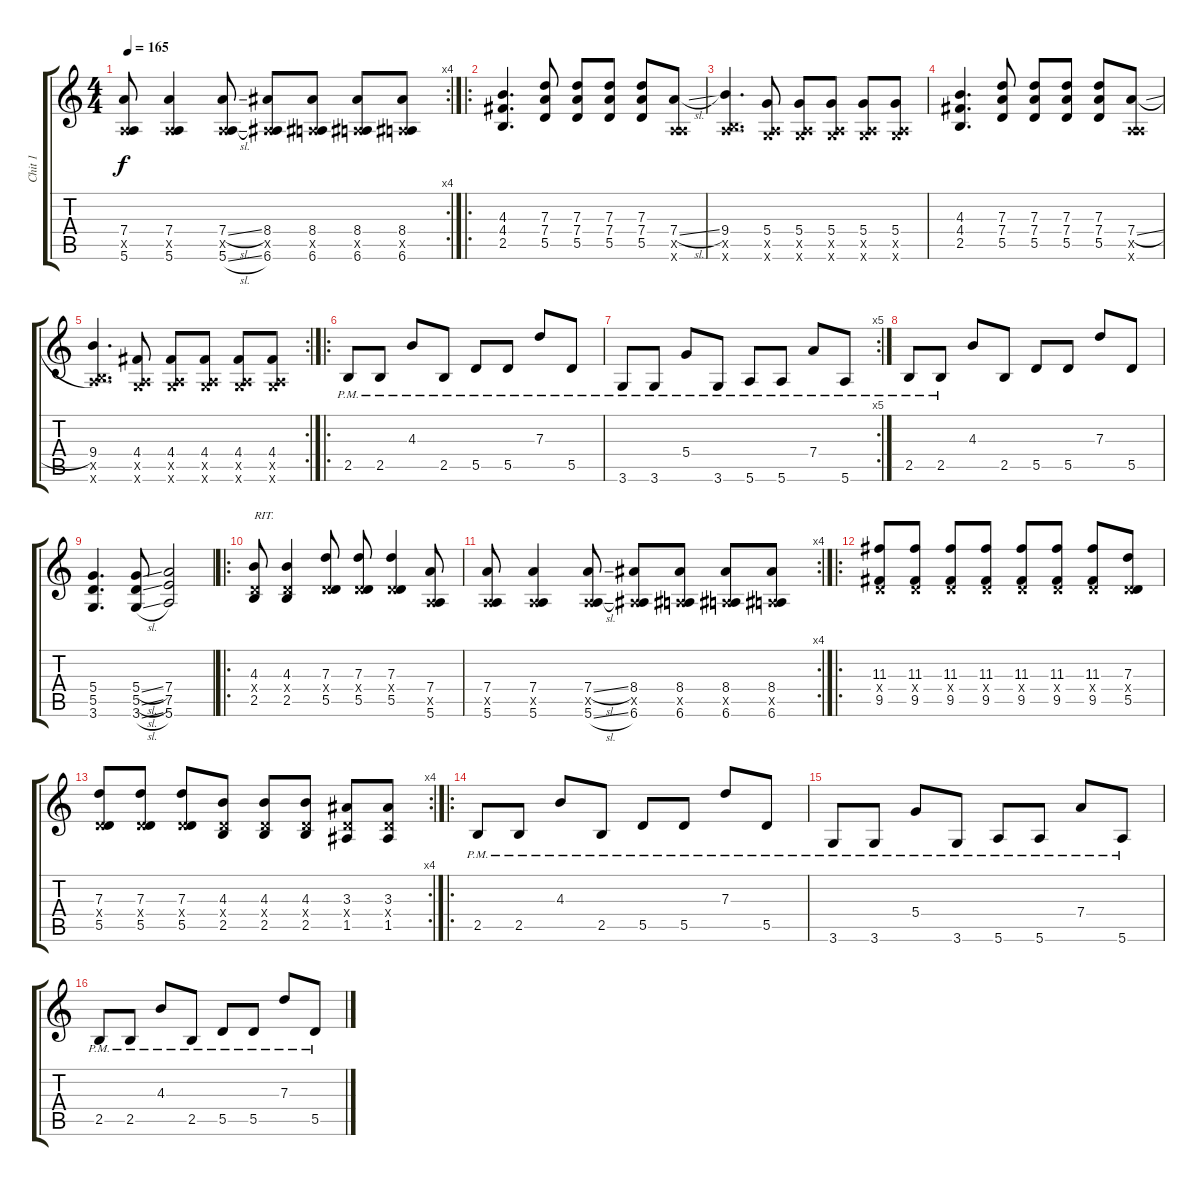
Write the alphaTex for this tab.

\track ("Chit 1" "Chit 1") {instrument distortionguitar}
\staff {score tabs}
\tuning (E4 B3 G3 D3 A2 E2) {hide}
\rc 4
\ts (4 4)
\tempo 165
\clef g2
\ks c
(7.4 0.5{x} 5.6).8{dy f} (7.4 0.5{x} 5.6).4 (7.4{sl} 0.5{x} 5.6{sl}).8 (8.4 0.5{x} 6.6).8 (8.4 0.5{x} 6.6).8 (8.4 0.5{x} 6.6).8 (8.4 0.5{x} 6.6).8 |
\ro
(4.3 4.4 2.5).4{d} (7.3 7.4 5.5).8 (7.3 7.4 5.5).8 (7.3 7.4 5.5).8 (7.3 7.4 5.5).8 (7.4{sl} 0.5{x} 5.6{x}).8 |
(9.4 0.5{x} 7.6{x}).4{d} (5.4 0.5{x} 3.6{x}).8 (5.4 0.5{x} 3.6{x}).8 (5.4 0.5{x} 3.6{x}).8 (5.4 0.5{x} 3.6{x}).8 (5.4 0.5{x} 3.6{x}).8 |
(4.3 4.4 2.5).4{d} (7.3 7.4 5.5).8 (7.3 7.4 5.5).8 (7.3 7.4 5.5).8 (7.3 7.4 5.5).8 (7.4{sl} 0.5{x} 5.6{x}).8 |
\rc 2
(9.4 0.5{x} 7.6{x}).4{d} (4.4 0.5{x} 3.6{x}).8 (4.4 0.5{x} 3.6{x}).8 (4.4 0.5{x} 3.6{x}).8 (4.4 0.5{x} 3.6{x}).8 (4.4 0.5{x} 3.6{x}).8 |
\ro
2.5{pm}.8 2.5{pm}.8 4.3{pm}.8 2.5{pm}.8 5.5{pm}.8 5.5{pm}.8 7.3{pm}.8 5.5{pm}.8 |
\rc 5
3.6{pm}.8 3.6{pm}.8 5.4{pm}.8 3.6{pm}.8 5.6{pm}.8 5.6{pm}.8 7.4{pm}.8 5.6{pm}.8 |
2.5{pm}.8 2.5{pm}.8 4.3.8 2.5.8 5.5.8 5.5.8 7.3.8 5.5.8 |
(5.4 5.5 3.6).4{d} (5.4{sl} 5.5{sl} 3.6{sl}).8 (7.4 7.5 5.6).2 |
\ro
(4.3 0.4{x} 2.5).8{txt "RIT."} (4.3 0.4{x} 2.5).4 (7.3 0.4{x} 5.5).8 (7.3 0.4{x} 5.5).8 (7.3 0.4{x} 5.5).4 (7.4 0.5{x} 5.6).8 |
\rc 4
(7.4 0.5{x} 5.6).8 (7.4 0.5{x} 5.6).4 (7.4{sl} 0.5{x} 5.6{sl}).8 (8.4 0.5{x} 6.6).8 (8.4 0.5{x} 6.6).8 (8.4 0.5{x} 6.6).8 (8.4 0.5{x} 6.6).8 |
\ro
(11.3 0.4{x} 9.5).8 (11.3 0.4{x} 9.5).8 (11.3 0.4{x} 9.5).8 (11.3 0.4{x} 9.5).8 (11.3 0.4{x} 9.5).8 (11.3 0.4{x} 9.5).8 (11.3 0.4{x} 9.5).8 (7.3 0.4{x} 5.5).8 |
\rc 4
(7.3 0.4{x} 5.5).8 (7.3 0.4{x} 5.5).8 (7.3 0.4{x} 5.5).8 (4.3 0.4{x} 2.5).8 (4.3 0.4{x} 2.5).8 (4.3 0.4{x} 2.5).8 (3.3 0.4{x} 1.5).8 (3.3 0.4{x} 1.5).8 |
\ro
2.5{pm}.8 2.5{pm}.8 4.3{pm}.8 2.5{pm}.8 5.5{pm}.8 5.5{pm}.8 7.3{pm}.8 5.5{pm}.8 |
3.6{pm}.8 3.6{pm}.8 5.4{pm}.8 3.6{pm}.8 5.6{pm}.8 5.6{pm}.8 7.4{pm}.8 5.6{pm}.8 |
2.5{pm}.8 2.5{pm}.8 4.3{pm}.8 2.5{pm}.8 5.5{pm}.8 5.5{pm}.8 7.3{pm}.8 5.5{pm}.8
